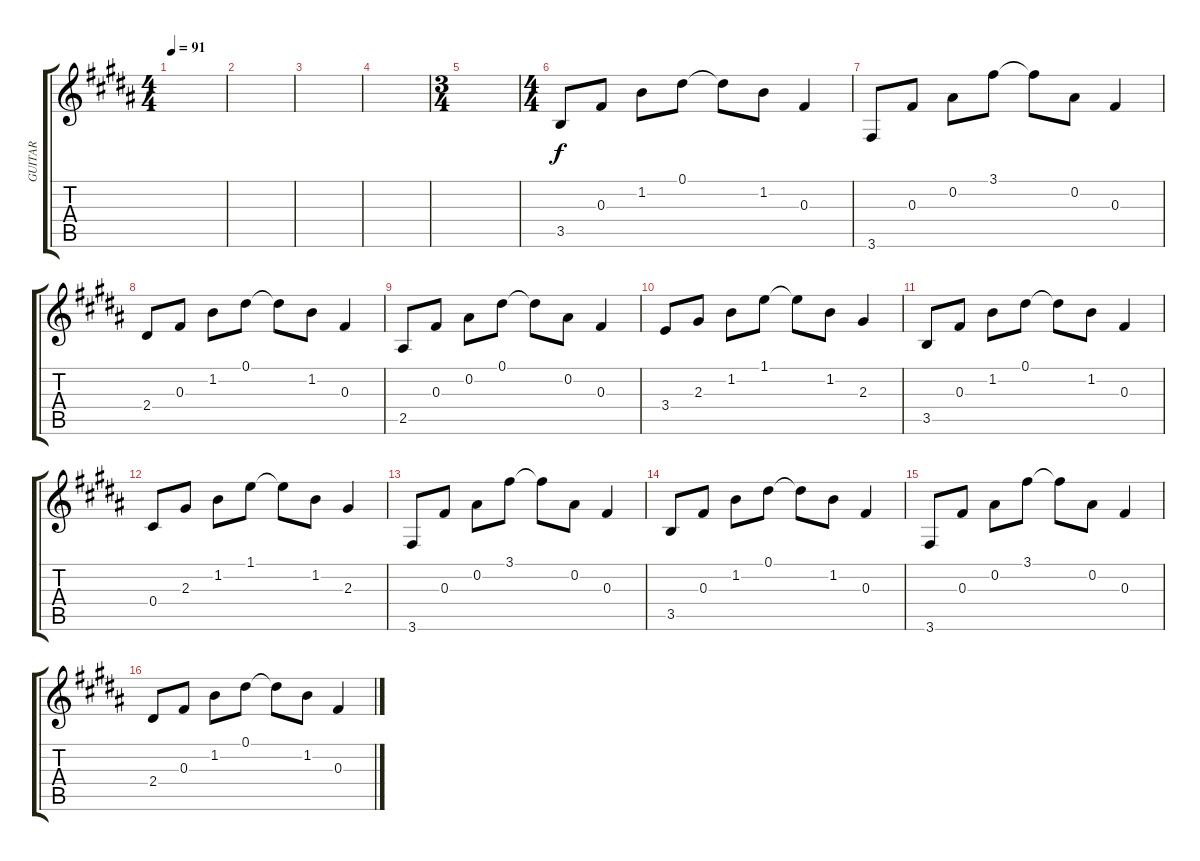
\track ("GUITAR" "GUITAR") {instrument acousticguitarnylon}
\staff {score tabs}
\tuning (Eb4 Bb3 Gb3 Db3 Ab2 Eb2) {hide}
\ts (4 4)
\tempo 91
\clef g2
\ks b
|
|
|
|
\ts (3 4)
|
\ts (4 4)
3.5.8 0.3.8 1.2.8 0.1.8 0.1{t}.8 1.2.8 0.3.4 |
3.6.8 0.3.8 0.2.8 3.1.8 3.1{t}.8 0.2.8 0.3.4 |
2.4.8 0.3.8 1.2.8 0.1.8 0.1{t}.8 1.2.8 0.3.4 |
2.5.8 0.3.8 0.2.8 0.1.8 0.1{t}.8 0.2.8 0.3.4 |
3.4.8 2.3.8 1.2.8 1.1.8 1.1{t}.8 1.2.8 2.3.4 |
3.5.8 0.3.8 1.2.8 0.1.8 0.1{t}.8 1.2.8 0.3.4 |
0.4.8 2.3.8 1.2.8 1.1.8 1.1{t}.8 1.2.8 2.3.4 |
3.6.8 0.3.8 0.2.8 3.1.8 3.1{t}.8 0.2.8 0.3.4 |
3.5.8 0.3.8 1.2.8 0.1.8 0.1{t}.8 1.2.8 0.3.4 |
3.6.8 0.3.8 0.2.8 3.1.8 3.1{t}.8 0.2.8 0.3.4 |
2.4.8 0.3.8 1.2.8 0.1.8 0.1{t}.8 1.2.8 0.3.4
